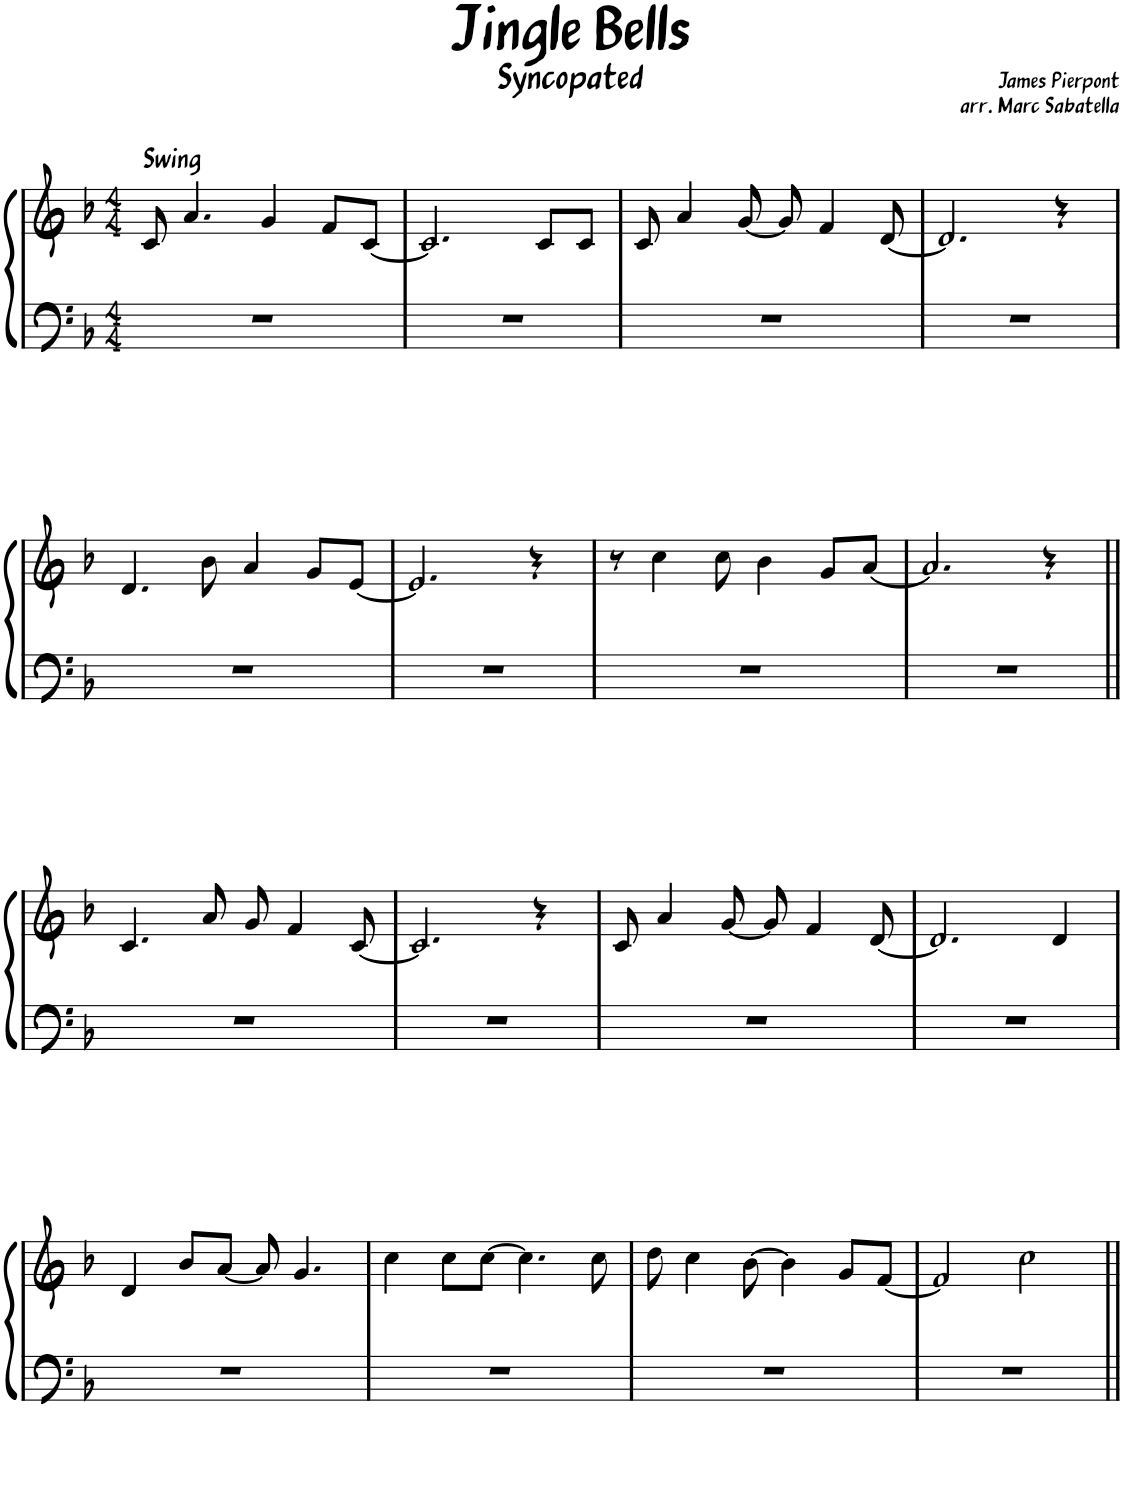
**kern	**kern
*part1	*part1
*staff2	*staff1
*I"Piano	*
*I'Pno.	*
*clefF4	*clefG2
*k[b-]	*k[b-]
*M4/4	*M4/4
=1	=1
!	!LO:TX:a:B:t=Swing
1r	8c/
.	4.a/
.	4g/
.	8f/L
.	[8c/J
=2	=2
1r	2.c/]
.	8c/L
.	8c/J
=3	=3
1r	8c/
.	4a/
.	[8g/
.	8g/]
.	4f/
.	[8d/
=4	=4
1r	2.d/]
.	4r
!!LO:LB:g=z
=5	=5
1r	4.d/
.	8b-\
.	4a/
.	8g/L
.	[8e/J
=6	=6
1r	2.e/]
.	4r
=7	=7
1r	8r
.	4cc\
.	8cc\
.	4b-\
.	8g/L
.	[8a/J
=8	=8
1r	2.a/]
.	4r
!!LO:LB:g=z
=9||	=9||
1r	4.c/
.	8a/
.	8g/
.	4f/
.	[8c/
=10	=10
1r	2.c/]
.	4r
=11	=11
1r	8c/
.	4a/
.	[8g/
.	8g/]
.	4f/
.	[8d/
=12	=12
1r	2.d/]
.	4d/
!!LO:LB:g=z
=13	=13
1r	4d/
.	8b-/L
.	[8a/J
.	8a/]
.	4.g/
=14	=14
1r	4cc\
.	8cc\L
.	[8cc\J
.	4.cc\]
.	8cc\
=15	=15
1r	8dd\
.	4cc\
.	[8b-\
.	4b-\]
.	8g/L
.	[8f/J
=16	=16
1r	2f/]
.	2cc\
=||	=||
*-	*-
